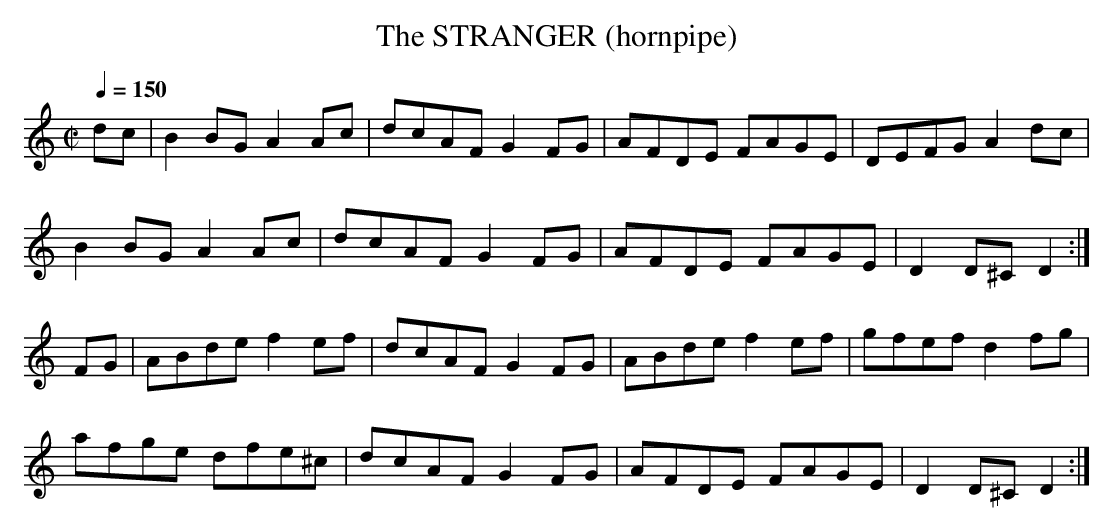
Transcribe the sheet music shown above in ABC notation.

X:1
T:STRANGER (hornpipe), The
Q:1/4=150
M:C|
K:C %Dmix
dc|B2BG A2Ac|dcAF G2 FG|AFDE FAGE|DEFG A2dc|
B2BG A2Ac|dcAF G2 FG|AFDE FAGE|D2 D^C D2 :|
FG|ABde f2 ef|dcAF G2 FG| ABde f2 ef|gfef d2 fg|
afge dfe^c|dcAF G2 FG|AFDE FAGE|D2 D^C D2 :|
